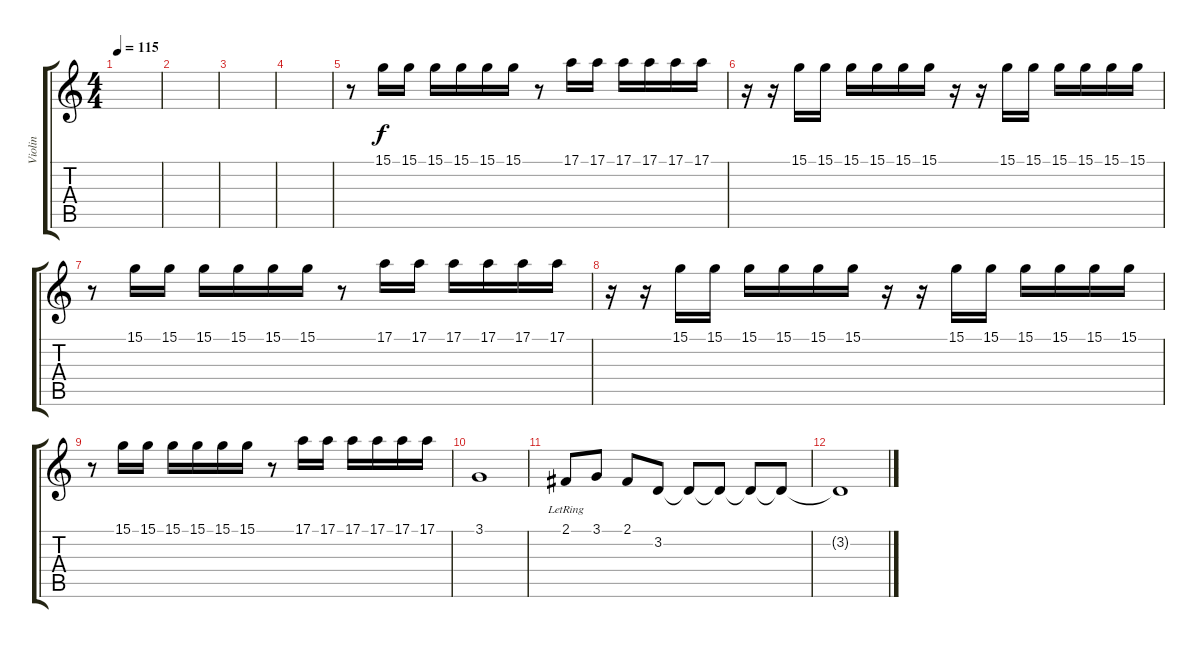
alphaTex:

\track ("Violin" "Violin") {instrument violin}
\staff {score tabs}
\tuning (E4 B3 G3 D3 A2 E2) {hide}
\ts (4 4)
\tempo 115
\clef g2
\ks c
|
|
|
|
r.8 15.1.16 15.1.16 15.1.16 15.1.16 15.1.16 15.1.16 r.8 17.1.16 17.1.16 17.1.16 17.1.16 17.1.16 17.1.16 |
r.16 r.16 15.1.16 15.1.16 15.1.16 15.1.16 15.1.16 15.1.16 r.16 r.16 15.1.16 15.1.16 15.1.16 15.1.16 15.1.16 15.1.16 |
r.8 15.1.16 15.1.16 15.1.16 15.1.16 15.1.16 15.1.16 r.8 17.1.16 17.1.16 17.1.16 17.1.16 17.1.16 17.1.16 |
r.16 r.16 15.1.16 15.1.16 15.1.16 15.1.16 15.1.16 15.1.16 r.16 r.16 15.1.16 15.1.16 15.1.16 15.1.16 15.1.16 15.1.16 |
r.8 15.1.16 15.1.16 15.1.16 15.1.16 15.1.16 15.1.16 r.8 17.1.16 17.1.16 17.1.16 17.1.16 17.1.16 17.1.16 |
3.1.1 |
2.1{lr}.8 3.1.8 2.1.8 3.2.8 3.2{t}.8{volume 12} 3.2{t}.8{volume 10} 3.2{t}.8{volume 8} 3.2{t}.8{volume 6} |
3.2{t}.1{volume 4}
